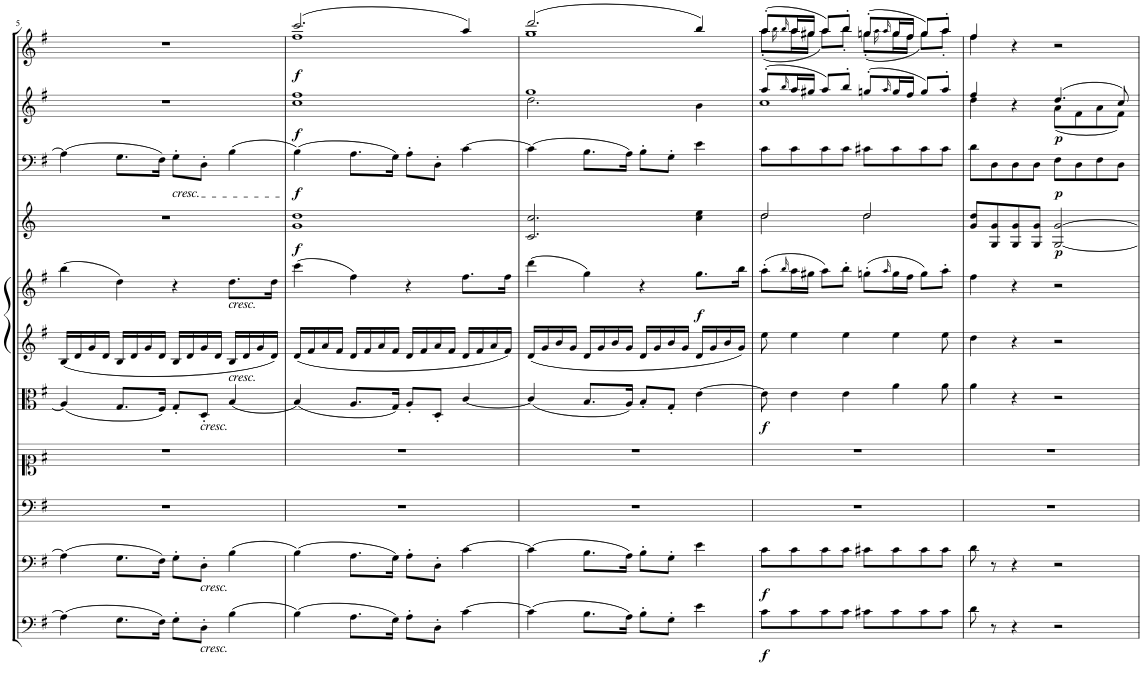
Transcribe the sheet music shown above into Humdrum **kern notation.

**kern	**dynam	**kern	**dynam	**kern	**kern	**kern	**dynam	**kern	**kern	**dynam	**kern	**dynam	**kern	**dynam	**kern	**dynam	**kern	**dynam
*part11	*part11	*part10	*part10	*part9	*part8	*part7	*part7	*part6	*part5	*part5	*part4	*part4	*part3	*part3	*part2	*part2	*part1	*part1
*staff11	*staff11	*staff10	*staff10	*staff9	*staff8	*staff7	*staff7	*staff6	*staff5	*staff5	*staff4	*staff4	*staff3	*staff3	*staff2	*staff2	*staff1	*staff1
*I"Basso.	*	*I"Violoncello.	*	*I"Figaro.	*I"Susanna.	*I"Viola.	*	*I"Violino II.	*I"Violino I.	*	*I"Corni in G.	*	*I"Fagotti.	*	*I"Oboi.	*	*I"Flauti.	*
*	*	*	*	*	*	*	*	*	*	*	*	*	*	*	*I'Ob	*	*I'Fl	*
!!LO:PB:g=z
*clefF4	*	*clefF4	*	*clefF4	*clefC1	*clefC3	*	*clefG2	*clefG2	*	*clefG2	*	*clefF4	*	*clefG2	*	*clefG2	*
*Trd7c12	*	*	*	*	*	*	*	*	*	*	*Trd3c5	*	*	*	*	*	*	*
*k[f#]	*	*k[f#]	*	*k[f#]	*k[f#]	*k[f#]	*	*k[f#]	*k[f#]	*	*k[]	*	*k[f#]	*	*k[f#]	*	*k[f#]	*
*M4/4	*	*M4/4	*	*M4/4	*M4/4	*M4/4	*	*M4/4	*M4/4	*	*M4/4	*	*M4/4	*	*M4/4	*	*M4/4	*
*met(c)	*	*met(c)	*	*met(c)	*met(c)	*met(c)	*	*met(c)	*met(c)	*	*met(c)	*	*met(c)	*	*met(c)	*	*met(c)	*
=5	=5	=5	=5	=5	=5	=5	=5	=5	=5	=5	=5	=5	=5	=5	=5	=5	=5	=5
*	*	*	*	*^	*^	*	*	*	*	*	*	*	*	*	*	*	*	*
(4A\]	.	(4A\]	.	1r	4g	1r	4g	(4A/]	.	(16B/LL	(4bb\	.	1r	.	(4A\]	.	1r	.	1r	.
.	.	.	.	.	.	.	.	.	.	16d/	.	.	.	.	.	.	.	.	.	.
.	.	.	.	.	.	.	.	.	.	16g/	.	.	.	.	.	.	.	.	.	.
.	.	.	.	.	.	.	.	.	.	16d/JJ	.	.	.	.	.	.	.	.	.	.
8.G\L	.	8.G\L	.	.	4ryy	.	4ryy	8.G/L	.	16B/LL	4dd\)	.	.	.	8.G\L	.	.	.	.	.
.	.	.	.	.	.	.	.	.	.	16d/	.	.	.	.	.	.	.	.	.	.
.	.	.	.	.	.	.	.	.	.	16g/	.	.	.	.	.	.	.	.	.	.
16F#\Jk)	.	16F#\Jk)	.	.	.	.	.	16F#/Jk)	.	16d/JJ	.	.	.	.	16F#\Jk)	.	.	.	.	.
!	!	!	!	!	!	!	!	!	!	!	!	!	!	!	!LO:TX:b:i:t=cresc.	!	!	!	!	!
8G'\L	.	8G'\L	.	.	2ryy	.	2ryy	8G'/L	.	16B/LL	4r	.	.	.	8G'\L	.	.	.	.	.
.	.	.	.	.	.	.	.	.	.	16d/	.	.	.	.	.	.	.	.	.	.
!	!	!	!	!	!	!	!	!LO:TX:b:i:t=cresc.	!	!	!	!	!	!	!	!	!	!	!	!
!	!	!LO:TX:b:i:t=cresc.	!	!	!	!	!	!	!	!	!	!	!	!	!	!	!	!	!	!
!LO:TX:b:i:t=cresc.	!	!	!	!	!	!	!	!	!	!	!	!	!	!	!	!	!	!	!	!
8D'\J	.	8D'\J	.	.	.	.	.	8D'/J	.	16g/	.	.	.	.	8D'\J	.	.	.	.	.
.	.	.	.	.	.	.	.	.	.	16d/JJ	.	.	.	.	.	.	.	.	.	.
!	!	!	!	!	!	!	!	!	!	!	!LO:TX:b:i:t=cresc.	!	!	!	!	!	!	!	!	!
!	!	!	!	!	!	!	!	!	!	!LO:TX:b:i:t=cresc.	!	!	!	!	!	!	!	!	!	!
(4B\	.	(4B\	.	.	.	.	.	(4B/	.	16B/LL	8.dd'\L	.	.	.	(4B\	.	.	.	.	.
.	.	.	.	.	.	.	.	.	.	16d/	.	.	.	.	.	.	.	.	.	.
.	.	.	.	.	.	.	.	.	.	16g/	.	.	.	.	.	.	.	.	.	.
.	.	.	.	.	.	.	.	.	.	16d/JJ)	16dd'\Jk	.	.	.	.	.	.	.	.	.
*	*	*	*	*v	*v	*	*	*	*	*	*	*	*	*	*	*	*	*	*	*
*	*	*	*	*	*v	*v	*	*	*	*	*	*	*	*	*	*	*	*	*
=6	=6	=6	=6	=6	=6	=6	=6	=6	=6	=6	=6	=6	=6	=6	=6	=6	=6	=6
*	*	*	*	*	*	*	*	*	*	*	*	*	*	*	*^	*	*^	*
!	!	!	!	!	!	!	!	!	!	!	!	!LO:DY:b	!	!LO:DY:b	!	!	!LO:DY:b	!	!	!LO:DY:b
(4B\)	.	(4B\)	.	1r	1r	(4B/)	.	(16d/LL	(4ccc\	.	1g 1dd	f	(4B\)	f	1ff#	1cc	f	(2.ccc/	1ff#	f
.	.	.	.	.	.	.	.	16f#/	.	.	.	.	.	.	.	.	.	.	.	.
.	.	.	.	.	.	.	.	16a/	.	.	.	.	.	.	.	.	.	.	.	.
.	.	.	.	.	.	.	.	16f#/JJ	.	.	.	.	.	.	.	.	.	.	.	.
8.A\L	.	8.A\L	.	.	.	8.A/L	.	16d/LL	4ff#\)	.	.	.	8.A\L	.	.	.	.	.	.	.
.	.	.	.	.	.	.	.	16f#/	.	.	.	.	.	.	.	.	.	.	.	.
.	.	.	.	.	.	.	.	16a/	.	.	.	.	.	.	.	.	.	.	.	.
16G\Jk)	.	16G\Jk)	.	.	.	16G/Jk)	.	16f#/JJ	.	.	.	.	16G\Jk)	.	.	.	.	.	.	.
8A'\L	.	8A'\L	.	.	.	8A'/L	.	16d/LL	4r	.	.	.	8A'\L	.	.	.	.	.	.	.
.	.	.	.	.	.	.	.	16f#/	.	.	.	.	.	.	.	.	.	.	.	.
8D'\J	.	8D'\J	.	.	.	8D'/J	.	16a/	.	.	.	.	8D'\J	.	.	.	.	.	.	.
.	.	.	.	.	.	.	.	16f#/JJ	.	.	.	.	.	.	.	.	.	.	.	.
[4c\	.	[4c\	.	.	.	[4c/	.	16d/LL	8.ff#'\L	.	.	.	[4c\	.	.	.	.	4aa/)	.	.
.	.	.	.	.	.	.	.	16f#/	.	.	.	.	.	.	.	.	.	.	.	.
.	.	.	.	.	.	.	.	16a/	.	.	.	.	.	.	.	.	.	.	.	.
.	.	.	.	.	.	.	.	16f#/JJ)	16ff#'\Jk	.	.	.	.	.	.	.	.	.	.	.
=7	=7	=7	=7	=7	=7	=7	=7	=7	=7	=7	=7	=7	=7	=7	=7	=7	=7	=7	=7	=7
(4c\]	.	(4c\]	.	1r	1r	(4c/]	.	(16d/LL	(4ddd\	.	2.c/ 2.cc/	.	(4c\]	.	1gg	2.dd\	.	(2.ddd/	1gg	.
.	.	.	.	.	.	.	.	16g/	.	.	.	.	.	.	.	.	.	.	.	.
.	.	.	.	.	.	.	.	16b/	.	.	.	.	.	.	.	.	.	.	.	.
.	.	.	.	.	.	.	.	16g/JJ	.	.	.	.	.	.	.	.	.	.	.	.
8.B\L	.	8.B\L	.	.	.	8.B/L	.	16d/LL	4gg\)	.	.	.	8.B\L	.	.	.	.	.	.	.
.	.	.	.	.	.	.	.	16g/	.	.	.	.	.	.	.	.	.	.	.	.
.	.	.	.	.	.	.	.	16b/	.	.	.	.	.	.	.	.	.	.	.	.
16A\Jk)	.	16A\Jk)	.	.	.	16A/Jk)	.	16g/JJ	.	.	.	.	16A\Jk)	.	.	.	.	.	.	.
8B'\L	.	8B'\L	.	.	.	8B'/L	.	16d/LL	4r	.	.	.	8B'\L	.	.	.	.	.	.	.
.	.	.	.	.	.	.	.	16g/	.	.	.	.	.	.	.	.	.	.	.	.
8G'\J	.	8G'\J	.	.	.	8G'/J	.	16b/	.	.	.	.	8G'\J	.	.	.	.	.	.	.
.	.	.	.	.	.	.	.	16g/JJ	.	.	.	.	.	.	.	.	.	.	.	.
!	!	!	!	!	!	!	!	!	!	!LO:DY:b	!	!	!	!	!	!	!	!	!	!
4e\	.	4e\	.	.	.	[4e\	.	16d/LL	8.gg'\L	f	4cc\ 4ee\	.	4e\	.	.	4b\	.	4bb/)	.	.
.	.	.	.	.	.	.	.	16g/	.	.	.	.	.	.	.	.	.	.	.	.
.	.	.	.	.	.	.	.	16b/	.	.	.	.	.	.	.	.	.	.	.	.
.	.	.	.	.	.	.	.	16g/JJ)	16bb'\Jk	.	.	.	.	.	.	.	.	.	.	.
=8	=8	=8	=8	=8	=8	=8	=8	=8	=8	=8	=8	=8	=8	=8	=8	=8	=8	=8	=8	=8
*	*	*	*	*	*	*	*	*	*	*	*^	*	*	*	*	*	*	*	*	*
!	!LO:DY:b	!	!LO:DY:b	!	!	!	!LO:DY:b	!	!	!	!	!	!	!	!	!	!	!	!	!	!
8c'\L	f	8c'\L	f	1r	1r	8e\]	f	8ee'\	(8aa'\L	.	2dd/	2dd\	.	8c'\L	.	(8aa'/L	1cc	.	(8aa'/L	(8aa'\L	.
.	.	.	.	.	.	.	.	.	16qbb/	.	.	.	.	.	.	16qbb/	.	.	16qbb/	16qbb\	.
8c'\	.	8c'\	.	.	.	4e'\	.	4ee'\	16aa\L	.	.	.	.	8c'\	.	16aa/L	.	.	16aa/L	16aa\L	.
.	.	.	.	.	.	.	.	.	16gg#X\JJ	.	.	.	.	.	.	16gg#X/JJ	.	.	16gg#X/JJ	16gg#\JJ	.
8c'\	.	8c'\	.	.	.	.	.	.	8aa'\L)	.	.	.	.	8c'\	.	8aa'/L)	.	.	8aa'/L)	8aa\L)	.
8c'\J	.	8c'\J	.	.	.	4e'\	.	4ee'\	8bb'\J	.	.	.	.	8c'\J	.	8bb'/J	.	.	8bb'/J	8bb'\J	.
8c#X'\L	.	8c#X'\L	.	.	.	.	.	.	(8ggn'\L	.	2dd/	2dd\	.	8c#X'\L	.	(8ggn'/L	.	.	(8ggn'/L	(8gg'\L	.
.	.	.	.	.	.	.	.	.	16qaa/	.	.	.	.	.	.	16qaa/	.	.	16qaa/	16qaa\	.
8c#'\	.	8c#'\	.	.	.	4a'\	.	4ee'\	16gg\L	.	.	.	.	8c#'\	.	16gg/L	.	.	16gg/L	16gg\L	.
.	.	.	.	.	.	.	.	.	16ff#\JJ	.	.	.	.	.	.	16ff#/JJ	.	.	16ff#/JJ	16ff#\JJ	.
8c#'\	.	8c#'\	.	.	.	.	.	.	8gg'\L)	.	.	.	.	8c#'\	.	8gg'/L)	.	.	8gg'/L)	8gg\L)	.
8c#'\J	.	8c#'\J	.	.	.	8a'\	.	8ee'\	8aa'\J	.	.	.	.	8c#'\J	.	8aa'/J	.	.	8aa'/J	8aa'\J	.
*	*	*	*	*	*	*	*	*	*	*	*v	*v	*	*	*	*	*	*	*	*	*
=9	=9	=9	=9	=9	=9	=9	=9	=9	=9	=9	=9	=9	=9	=9	=9	=9	=9	=9	=9	=9
8d'\	.	8d'\	.	1r	1r	4a\	.	4dd\	4ff#\	.	8g/' 8dd/'L	.	8d'\L	.	4ff#/	4dd\	.	4ff#/	4ff#\	.
8r	.	8r	.	.	.	.	.	.	.	.	8G/' 8g/'	.	8D'\	.	.	.	.	.	.	.
4r	.	4r	.	.	.	4r	.	4r	4r	.	8G/' 8g/'	.	8D'\	.	4r	4ryy	.	4r	2.ryy	.
.	.	.	.	.	.	.	.	.	.	.	8G/' 8g/'J	.	8D'\J	.	.	.	.	.	.	.
!	!	!	!	!	!	!	!	!	!	!	!	!LO:DY:b	!	!LO:DY:b	!	!	!LO:DY:b	!	!	!
2r	.	2r	.	.	.	2r	.	2r	2r	.	[2G/ [2g/	p	8F#'\L	p	(4.dd/	(8a\L	p	2r	.	.
.	.	.	.	.	.	.	.	.	.	.	.	.	8D'\	.	.	8f#\	.	.	.	.
.	.	.	.	.	.	.	.	.	.	.	.	.	8F#'\	.	.	8a\	.	.	.	.
.	.	.	.	.	.	.	.	.	.	.	.	.	8D'\J	.	8cc/)	8f#\J)	.	.	.	.
*	*	*	*	*	*	*	*	*	*	*	*	*	*	*	*v	*v	*	*	*	*
*	*	*	*	*	*	*	*	*	*	*	*	*	*	*	*	*	*v	*v	*
=	=	=	=	=	=	=	=	=	=	=	=	=	=	=	=	=	=	=
*-	*-	*-	*-	*-	*-	*-	*-	*-	*-	*-	*-	*-	*-	*-	*-	*-	*-	*-
